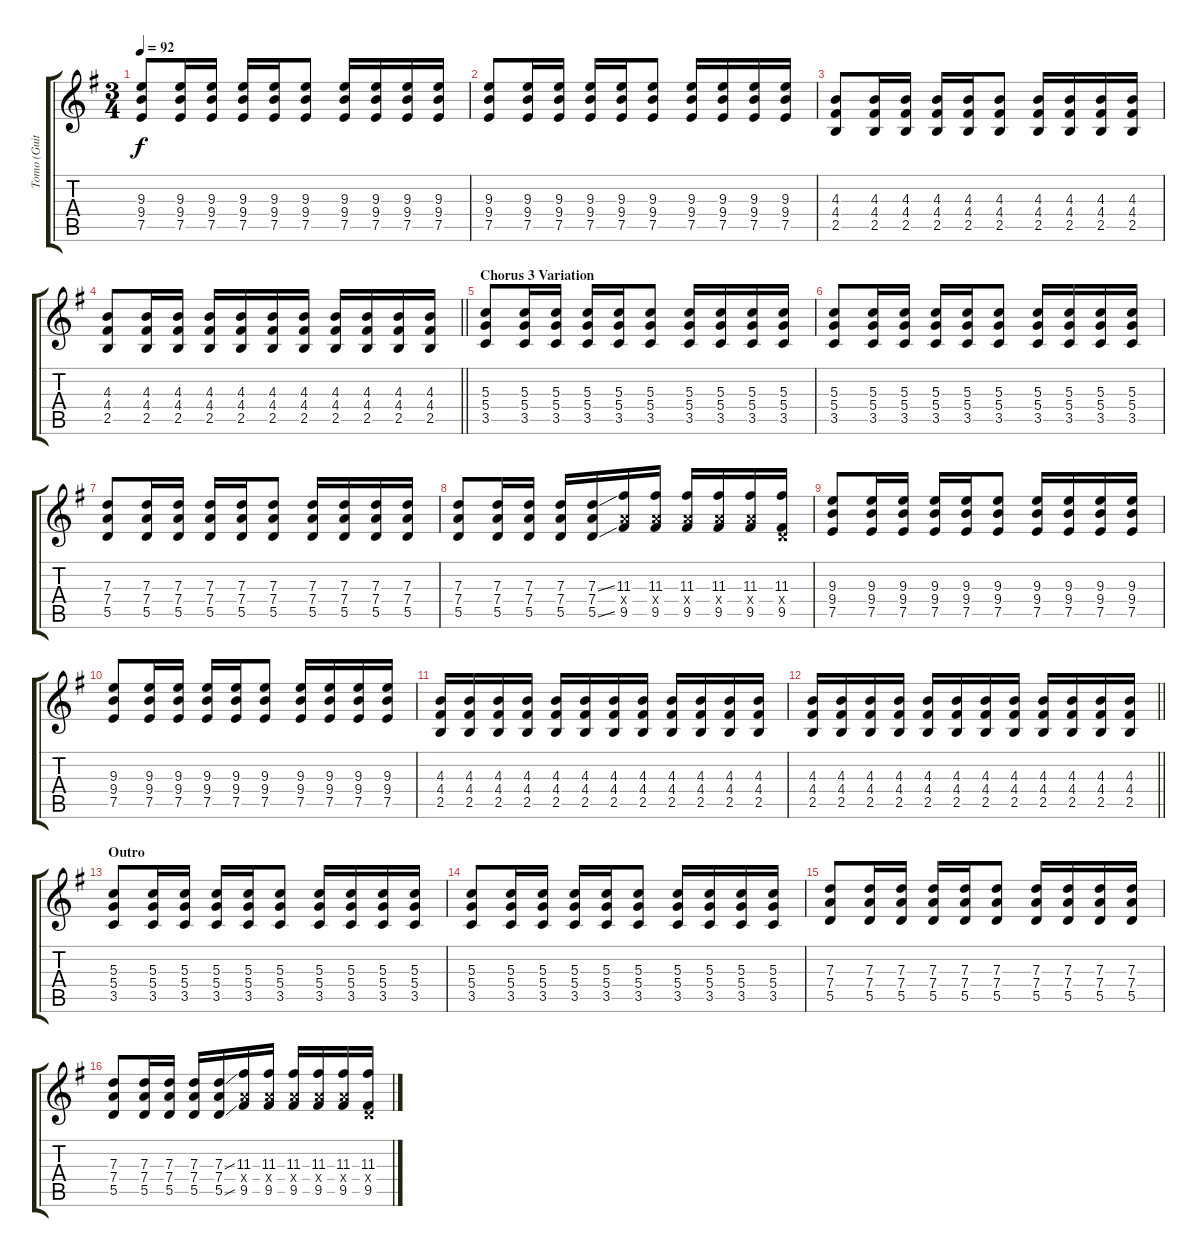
\track ("Tomo (Guitar 1)" "Tomo (Guit") {instrument electricguitarclean}
\staff {score tabs}
\tuning (E4 B3 G3 D3 A2 E2) {hide}
\ts (3 4)
\tempo 92
\clef g2
\ks g
(9.3 9.4 7.5).8{dy f} (9.3 9.4 7.5).16 (9.3 9.4 7.5).16 (9.3 9.4 7.5).16 (9.3 9.4 7.5).16 (9.3 9.4 7.5).8 (9.3 9.4 7.5).16 (9.3 9.4 7.5).16 (9.3 9.4 7.5).16 (9.3 9.4 7.5).16 |
(9.3 9.4 7.5).8 (9.3 9.4 7.5).16 (9.3 9.4 7.5).16 (9.3 9.4 7.5).16 (9.3 9.4 7.5).16 (9.3 9.4 7.5).8 (9.3 9.4 7.5).16 (9.3 9.4 7.5).16 (9.3 9.4 7.5).16 (9.3 9.4 7.5).16 |
(4.3 4.4 2.5).8 (4.3 4.4 2.5).16 (4.3 4.4 2.5).16 (4.3 4.4 2.5).16 (4.3 4.4 2.5).16 (4.3 4.4 2.5).8 (4.3 4.4 2.5).16 (4.3 4.4 2.5).16 (4.3 4.4 2.5).16 (4.3 4.4 2.5).16 |
\barLineRight lightlight
(4.3 4.4 2.5).8 (4.3 4.4 2.5).16 (4.3 4.4 2.5).16 (4.3 4.4 2.5).16 (4.3 4.4 2.5).16 (4.3 4.4 2.5).16 (4.3 4.4 2.5).16 (4.3 4.4 2.5).16 (4.3 4.4 2.5).16 (4.3 4.4 2.5).16 (4.3 4.4 2.5).16 |
\section ("" "Chorus 3 Variation")
(5.3 5.4 3.5).8 (5.3 5.4 3.5).16 (5.3 5.4 3.5).16 (5.3 5.4 3.5).16 (5.3 5.4 3.5).16 (5.3 5.4 3.5).8 (5.3 5.4 3.5).16 (5.3 5.4 3.5).16 (5.3 5.4 3.5).16 (5.3 5.4 3.5).16 |
(5.3 5.4 3.5).8 (5.3 5.4 3.5).16 (5.3 5.4 3.5).16 (5.3 5.4 3.5).16 (5.3 5.4 3.5).16 (5.3 5.4 3.5).8 (5.3 5.4 3.5).16 (5.3 5.4 3.5).16 (5.3 5.4 3.5).16 (5.3 5.4 3.5).16 |
(7.3 7.4 5.5).8 (7.3 7.4 5.5).16 (7.3 7.4 5.5).16 (7.3 7.4 5.5).16 (7.3 7.4 5.5).16 (7.3 7.4 5.5).8 (7.3 7.4 5.5).16 (7.3 7.4 5.5).16 (7.3 7.4 5.5).16 (7.3 7.4 5.5).16 |
(7.3 7.4 5.5).8 (7.3 7.4 5.5).16 (7.3 7.4 5.5).16 (7.3 7.4 5.5).16 (7.3{ss} 7.4 5.5{ss}).16 (11.3 7.4{x} 9.5).16 (11.3 7.4{x} 9.5).16 (11.3 7.4{x} 9.5).16 (11.3 7.4{x} 9.5).16 (11.3 7.4{x} 9.5).16 (11.3 0.4{x} 9.5).16 |
(9.3 9.4 7.5).8 (9.3 9.4 7.5).16 (9.3 9.4 7.5).16 (9.3 9.4 7.5).16 (9.3 9.4 7.5).16 (9.3 9.4 7.5).8 (9.3 9.4 7.5).16 (9.3 9.4 7.5).16 (9.3 9.4 7.5).16 (9.3 9.4 7.5).16 |
(9.3 9.4 7.5).8 (9.3 9.4 7.5).16 (9.3 9.4 7.5).16 (9.3 9.4 7.5).16 (9.3 9.4 7.5).16 (9.3 9.4 7.5).8 (9.3 9.4 7.5).16 (9.3 9.4 7.5).16 (9.3 9.4 7.5).16 (9.3 9.4 7.5).16 |
(4.3 4.4 2.5).16 (4.3 4.4 2.5).16 (4.3 4.4 2.5).16 (4.3 4.4 2.5).16 (4.3 4.4 2.5).16 (4.3 4.4 2.5).16 (4.3 4.4 2.5).16 (4.3 4.4 2.5).16 (4.3 4.4 2.5).16 (4.3 4.4 2.5).16 (4.3 4.4 2.5).16 (4.3 4.4 2.5).16 |
\barLineRight lightlight
(4.3 4.4 2.5).16 (4.3 4.4 2.5).16 (4.3 4.4 2.5).16 (4.3 4.4 2.5).16 (4.3 4.4 2.5).16 (4.3 4.4 2.5).16 (4.3 4.4 2.5).16 (4.3 4.4 2.5).16 (4.3 4.4 2.5).16 (4.3 4.4 2.5).16 (4.3 4.4 2.5).16 (4.3 4.4 2.5).16 |
\section ("" "Outro")
(5.3 5.4 3.5).8 (5.3 5.4 3.5).16 (5.3 5.4 3.5).16 (5.3 5.4 3.5).16 (5.3 5.4 3.5).16 (5.3 5.4 3.5).8 (5.3 5.4 3.5).16 (5.3 5.4 3.5).16 (5.3 5.4 3.5).16 (5.3 5.4 3.5).16 |
(5.3 5.4 3.5).8 (5.3 5.4 3.5).16 (5.3 5.4 3.5).16 (5.3 5.4 3.5).16 (5.3 5.4 3.5).16 (5.3 5.4 3.5).8 (5.3 5.4 3.5).16 (5.3 5.4 3.5).16 (5.3 5.4 3.5).16 (5.3 5.4 3.5).16 |
(7.3 7.4 5.5).8 (7.3 7.4 5.5).16 (7.3 7.4 5.5).16 (7.3 7.4 5.5).16 (7.3 7.4 5.5).16 (7.3 7.4 5.5).8 (7.3 7.4 5.5).16 (7.3 7.4 5.5).16 (7.3 7.4 5.5).16 (7.3 7.4 5.5).16 |
(7.3 7.4 5.5).8 (7.3 7.4 5.5).16 (7.3 7.4 5.5).16 (7.3 7.4 5.5).16 (7.3{ss} 7.4 5.5{ss}).16 (11.3 7.4{x} 9.5).16 (11.3 7.4{x} 9.5).16 (11.3 7.4{x} 9.5).16 (11.3 7.4{x} 9.5).16 (11.3 7.4{x} 9.5).16 (11.3 0.4{x} 9.5).16
